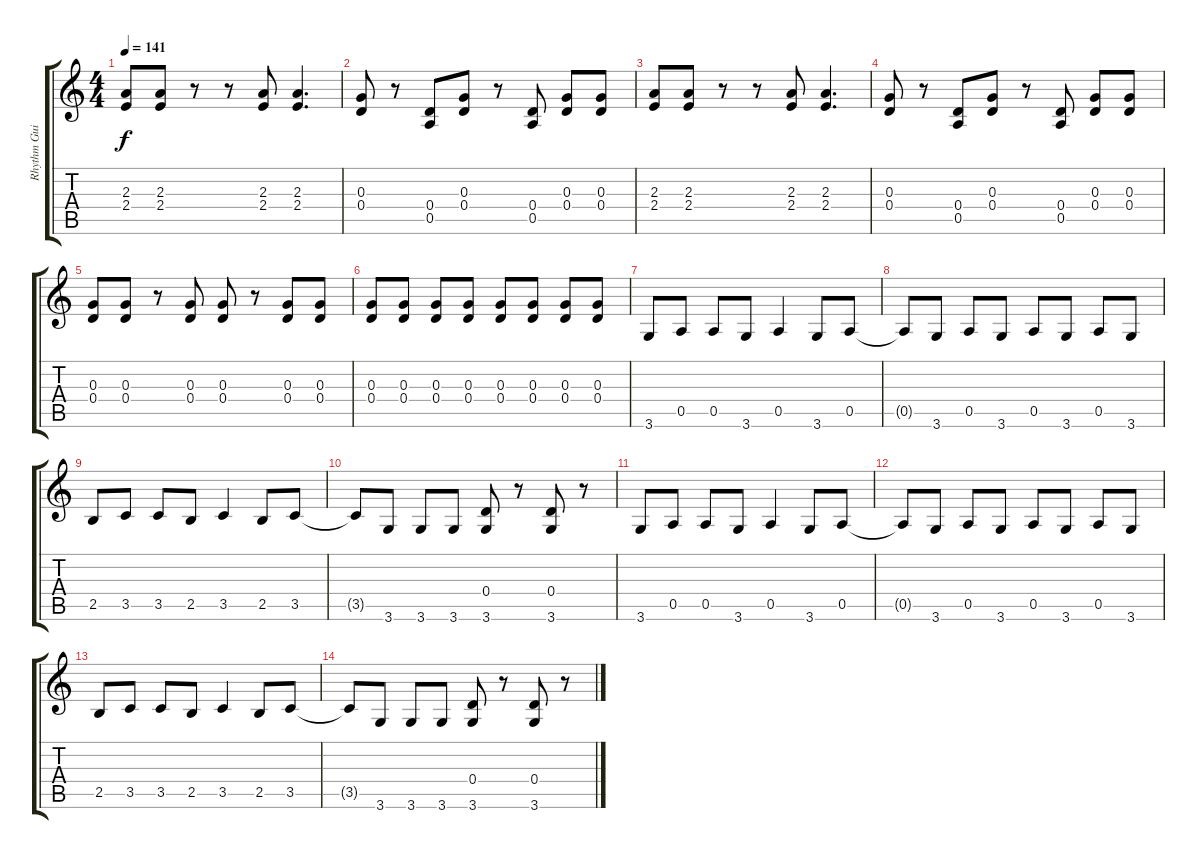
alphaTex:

\track ("Rhythm Guitar" "Rhythm Gui") {instrument distortionguitar}
\staff {score tabs}
\tuning (E4 B3 G3 D3 A2 E2) {hide}
\ts (4 4)
\tempo 141
\clef g2
\ks c
(2.3 2.4).8{dy f} (2.3 2.4).8 r.8 r.8 (2.3 2.4).8 (2.3 2.4).4{d} |
(0.3 0.4).8 r.8 (0.4 0.5).8 (0.3 0.4).8 r.8 (0.4 0.5).8 (0.3 0.4).8 (0.3 0.4).8 |
(2.3 2.4).8 (2.3 2.4).8 r.8 r.8 (2.3 2.4).8 (2.3 2.4).4{d} |
(0.3 0.4).8 r.8 (0.4 0.5).8 (0.3 0.4).8 r.8 (0.4 0.5).8 (0.3 0.4).8 (0.3 0.4).8 |
(0.3 0.4).8 (0.3 0.4).8 r.8 (0.3 0.4).8 (0.3 0.4).8 r.8 (0.3 0.4).8 (0.3 0.4).8 |
(0.3 0.4).8 (0.3 0.4).8 (0.3 0.4).8 (0.3 0.4).8 (0.3 0.4).8 (0.3 0.4).8 (0.3 0.4).8 (0.3 0.4).8 |
3.6.8 0.5.8 0.5.8 3.6.8 0.5.4 3.6.8 0.5.8 |
0.5{t}.8 3.6.8 0.5.8 3.6.8 0.5.8 3.6.8 0.5.8 3.6.8 |
2.5.8 3.5.8 3.5.8 2.5.8 3.5.4 2.5.8 3.5.8 |
3.5{t}.8 3.6.8 3.6.8 3.6.8 (0.4 3.6).8 r.8 (0.4 3.6).8 r.8 |
3.6.8 0.5.8 0.5.8 3.6.8 0.5.4 3.6.8 0.5.8 |
0.5{t}.8 3.6.8 0.5.8 3.6.8 0.5.8 3.6.8 0.5.8 3.6.8 |
2.5.8 3.5.8 3.5.8 2.5.8 3.5.4 2.5.8 3.5.8 |
3.5{t}.8 3.6.8 3.6.8 3.6.8 (0.4 3.6).8 r.8 (0.4 3.6).8 r.8
